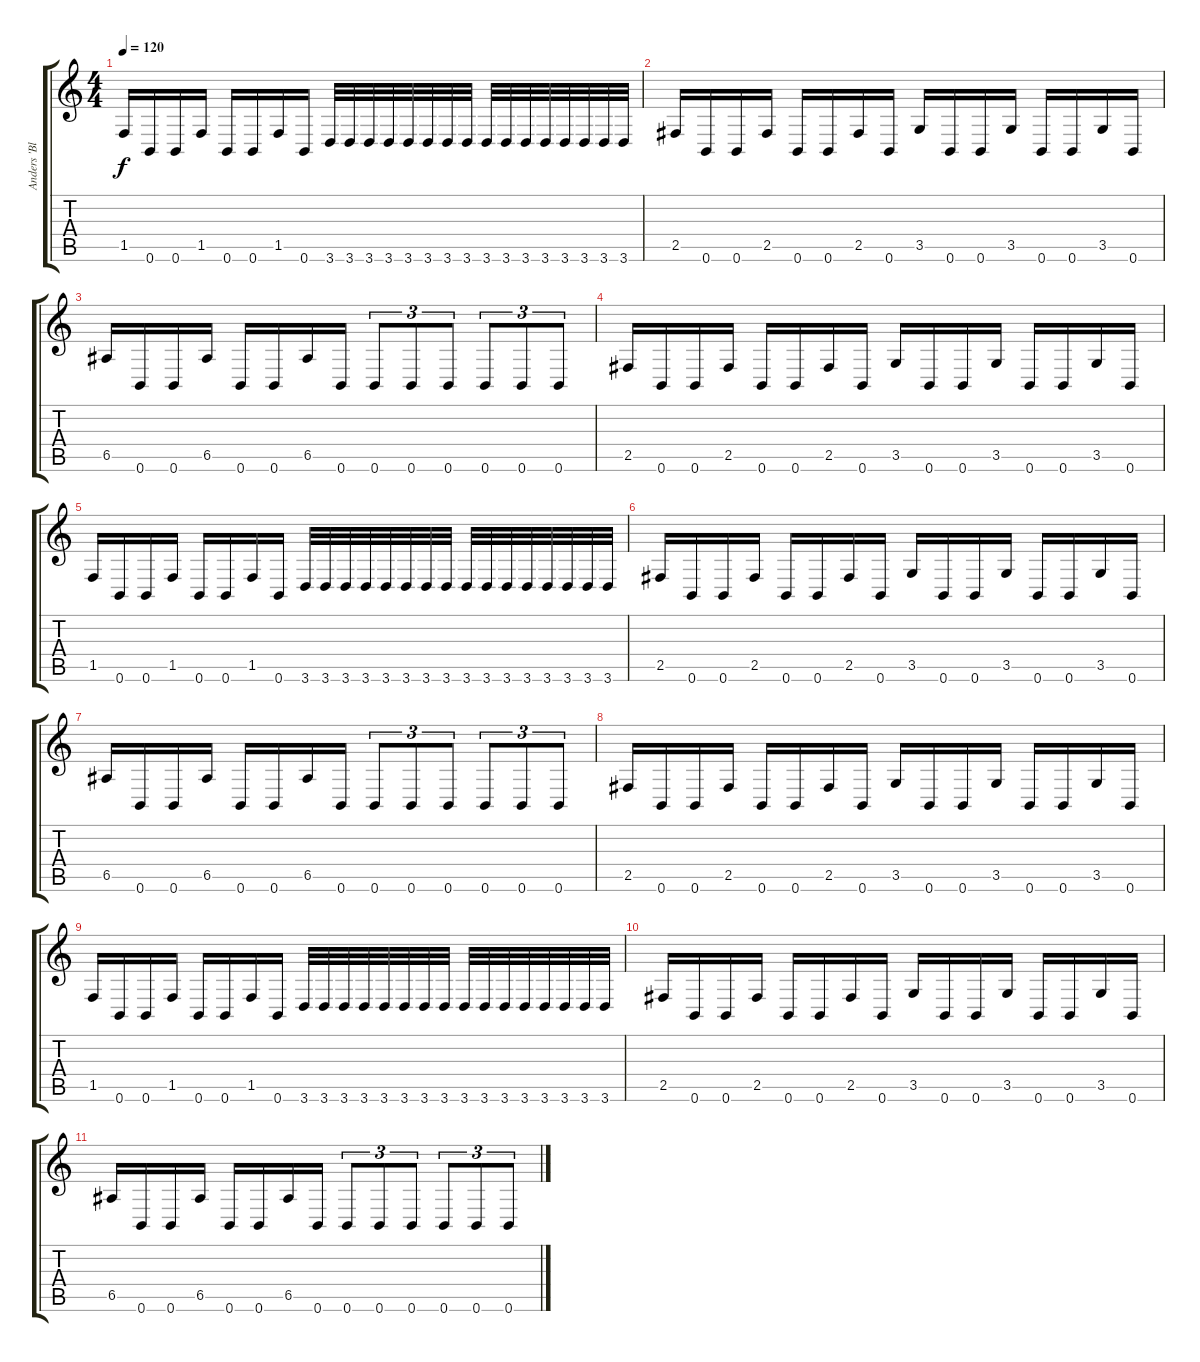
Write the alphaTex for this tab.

\track ("Anders 'Blakkheim' Nyström" "Anders 'Bl") {instrument distortionguitar}
\staff {score tabs}
\tuning (B3 G3 D3 A2 E2 B1) {hide}
\ts (4 4)
\tempo 120
\clef g2
\ks c
1.5.16{dy f} 0.6.16 0.6.16 1.5.16 0.6.16 0.6.16 1.5.16 0.6.16 3.6.32 3.6.32 3.6.32 3.6.32 3.6.32 3.6.32 3.6.32 3.6.32 3.6.32 3.6.32 3.6.32 3.6.32 3.6.32 3.6.32 3.6.32 3.6.32 |
2.5.16 0.6.16 0.6.16 2.5.16 0.6.16 0.6.16 2.5.16 0.6.16 3.5.16 0.6.16 0.6.16 3.5.16 0.6.16 0.6.16 3.5.16 0.6.16 |
6.5.16 0.6.16 0.6.16 6.5.16 0.6.16 0.6.16 6.5.16 0.6.16 0.6.8{tu (3 2)} 0.6.8{tu (3 2)} 0.6.8{tu (3 2)} 0.6.8{tu (3 2)} 0.6.8{tu (3 2)} 0.6.8{tu (3 2)} |
2.5.16 0.6.16 0.6.16 2.5.16 0.6.16 0.6.16 2.5.16 0.6.16 3.5.16 0.6.16 0.6.16 3.5.16 0.6.16 0.6.16 3.5.16 0.6.16 |
1.5.16 0.6.16 0.6.16 1.5.16 0.6.16 0.6.16 1.5.16 0.6.16 3.6.32 3.6.32 3.6.32 3.6.32 3.6.32 3.6.32 3.6.32 3.6.32 3.6.32 3.6.32 3.6.32 3.6.32 3.6.32 3.6.32 3.6.32 3.6.32 |
2.5.16 0.6.16 0.6.16 2.5.16 0.6.16 0.6.16 2.5.16 0.6.16 3.5.16 0.6.16 0.6.16 3.5.16 0.6.16 0.6.16 3.5.16 0.6.16 |
6.5.16 0.6.16 0.6.16 6.5.16 0.6.16 0.6.16 6.5.16 0.6.16 0.6.8{tu (3 2)} 0.6.8{tu (3 2)} 0.6.8{tu (3 2)} 0.6.8{tu (3 2)} 0.6.8{tu (3 2)} 0.6.8{tu (3 2)} |
2.5.16 0.6.16 0.6.16 2.5.16 0.6.16 0.6.16 2.5.16 0.6.16 3.5.16 0.6.16 0.6.16 3.5.16 0.6.16 0.6.16 3.5.16 0.6.16 |
1.5.16 0.6.16 0.6.16 1.5.16 0.6.16 0.6.16 1.5.16 0.6.16 3.6.32 3.6.32 3.6.32 3.6.32 3.6.32 3.6.32 3.6.32 3.6.32 3.6.32 3.6.32 3.6.32 3.6.32 3.6.32 3.6.32 3.6.32 3.6.32 |
2.5.16 0.6.16 0.6.16 2.5.16 0.6.16 0.6.16 2.5.16 0.6.16 3.5.16 0.6.16 0.6.16 3.5.16 0.6.16 0.6.16 3.5.16 0.6.16 |
6.5.16 0.6.16 0.6.16 6.5.16 0.6.16 0.6.16 6.5.16 0.6.16 0.6.8{tu (3 2)} 0.6.8{tu (3 2)} 0.6.8{tu (3 2)} 0.6.8{tu (3 2)} 0.6.8{tu (3 2)} 0.6.8{tu (3 2)}
